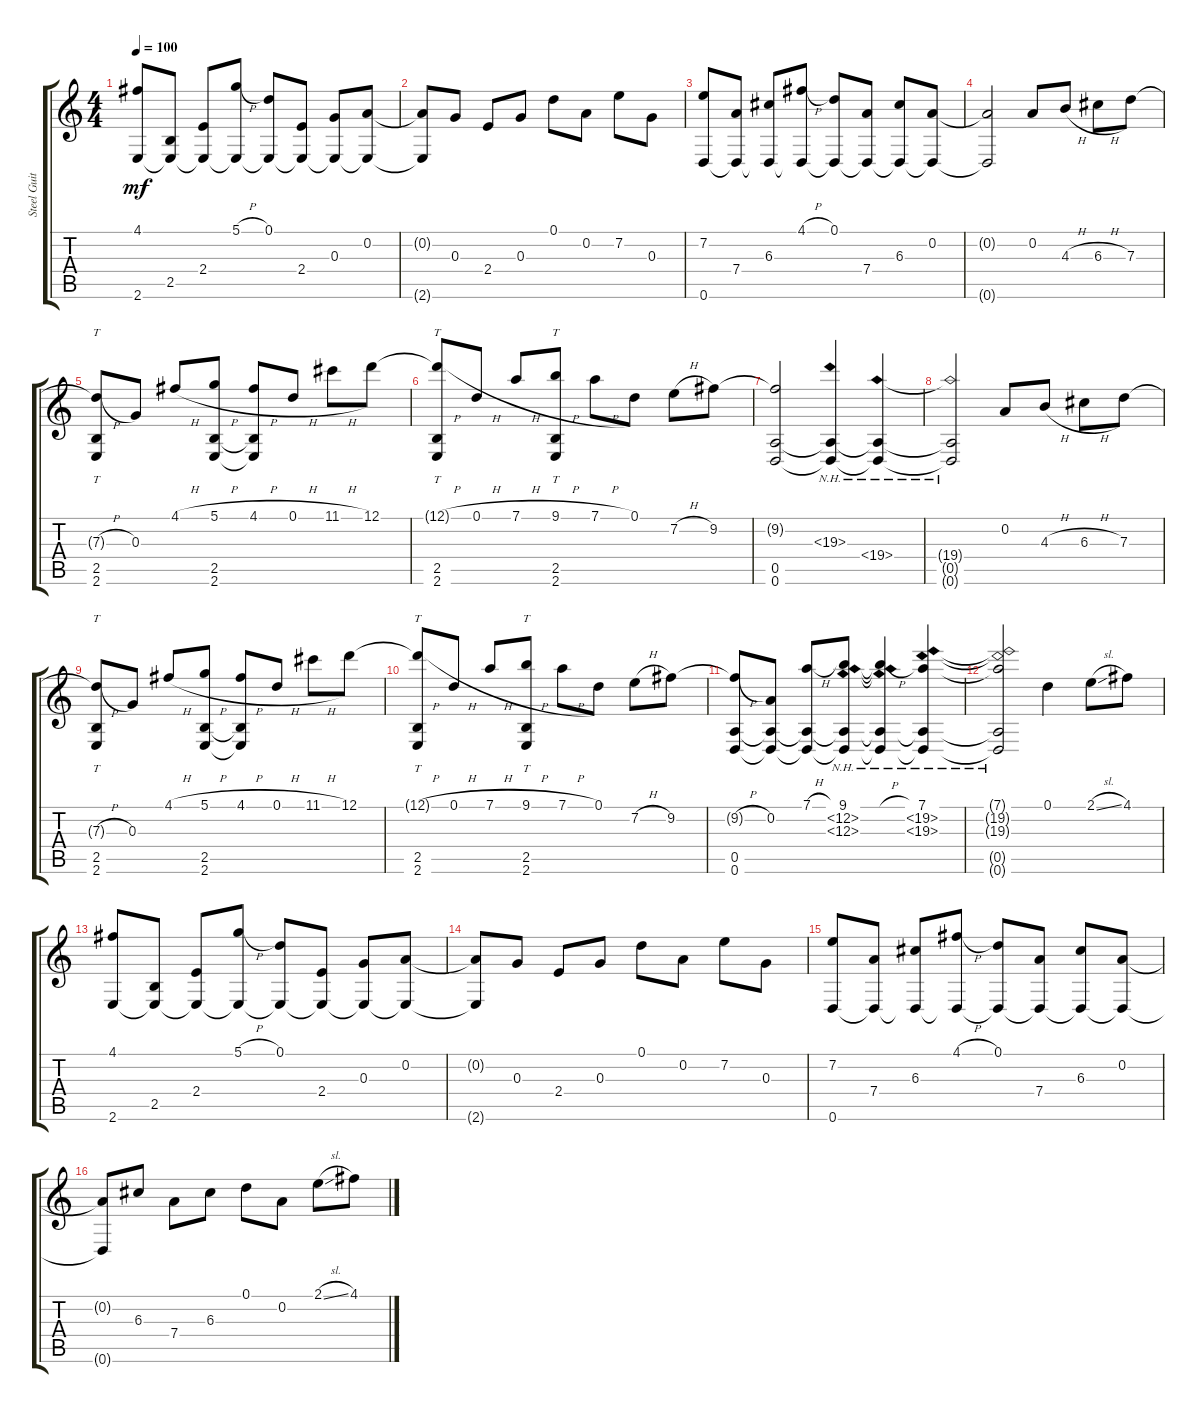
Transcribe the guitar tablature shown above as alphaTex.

\track ("Steel Guitar" "Steel Guit") {instrument acousticguitarsteel}
\staff {score tabs}
\tuning (D4 A3 G3 D3 A2 D2) {hide}
\ts (4 4)
\tempo 100
\clef g2
\ks c
(4.1 2.6).8{dy mf} (2.5 2.6{t}).8 (2.4 2.6{t}).8 (5.1{h} 2.6{t}).8 (0.1 2.6{t}).8 (2.4 2.6{t}).8 (0.3 2.6{t}).8 (0.2 2.6{t}).8 |
(0.2{t} 2.6{t}).8 0.3.8 2.4.8 0.3.8 0.1.8 0.2.8 7.2.8 0.3.8 |
(7.2 0.6).8 (7.4 0.6{t}).8 (6.3 0.6{t}).8 (4.1{h} 0.6{t}).8 (0.1 0.6{t}).8 (7.4 0.6{t}).8 (6.3 0.6{t}).8 (0.2 0.6{t}).8 |
(0.2{t} 0.6{t}).2 0.2.8 4.3{h}.8 6.3{h}.8 7.3.8 |
(7.3{h t} 2.5 2.6).8{tt} 0.3.8 4.1{h}.8 (5.1{h} 2.5 2.6).8 (4.1{h} 2.5{t} 2.6{t}).8 0.1{h}.8 11.1{h}.8 12.1.8 |
(12.1{h t} 2.5 2.6).8{tt} 0.1{h}.8 7.1{h}.8 (9.1{h} 2.5 2.6).8{tt} 7.1{h}.8 0.1.8 7.2{h}.8 9.2.8 |
(9.2{t} 0.5 0.6).2 (19.3{nh} 0.5{t} 0.6{t}).4 (19.4{nh} 0.5{t} 0.6{t}).4 |
(19.4{nh t} 0.5{t} 0.6{t}).2 0.2.8 4.3{h}.8 6.3{h}.8 7.3.8 |
(7.3{h t} 2.5 2.6).8{tt} 0.3.8 4.1{h}.8 (5.1{h} 2.5 2.6).8 (4.1{h} 2.5{t} 2.6{t}).8 0.1{h}.8 11.1{h}.8 12.1.8 |
(12.1{h t} 2.5 2.6).8{tt} 0.1{h}.8 7.1{h}.8 (9.1{h} 2.5 2.6).8{tt} 7.1{h}.8 0.1.8 7.2{h}.8 9.2.8 |
(9.2{h t} 0.5 0.6).8 (0.2 0.5{t} 0.6{t}).8 (7.1{h} 0.5{t} 0.6{t}).8 (9.1 12.2{nh} 12.3{nh} 0.5{t} 0.6{t}).8 (9.1{h t} 12.2{nh t} 12.3{nh t} 0.5{t} 0.6{t}).4 (7.1 19.2{nh} 19.3{nh} 0.5{t} 0.6{t}).4 |
(7.1{t} 19.2{nh t} 19.3{nh t} 0.5{t} 0.6{t}).2 0.1.4 2.1{sl}.8 4.1.8 |
(4.1 2.6).8 (2.5 2.6{t}).8 (2.4 2.6{t}).8 (5.1{h} 2.6{t}).8 (0.1 2.6{t}).8 (2.4 2.6{t}).8 (0.3 2.6{t}).8 (0.2 2.6{t}).8 |
(0.2{t} 2.6{t}).8 0.3.8 2.4.8 0.3.8 0.1.8 0.2.8 7.2.8 0.3.8 |
(7.2 0.6).8 (7.4 0.6{t}).8 (6.3 0.6{t}).8 (4.1{h} 0.6{t}).8 (0.1 0.6{t}).8 (7.4 0.6{t}).8 (6.3 0.6{t}).8 (0.2 0.6{t}).8 |
(0.2{t} 0.6{t}).8 6.3.8 7.4.8 6.3.8 0.1.8 0.2.8 2.1{sl}.8 4.1.8
